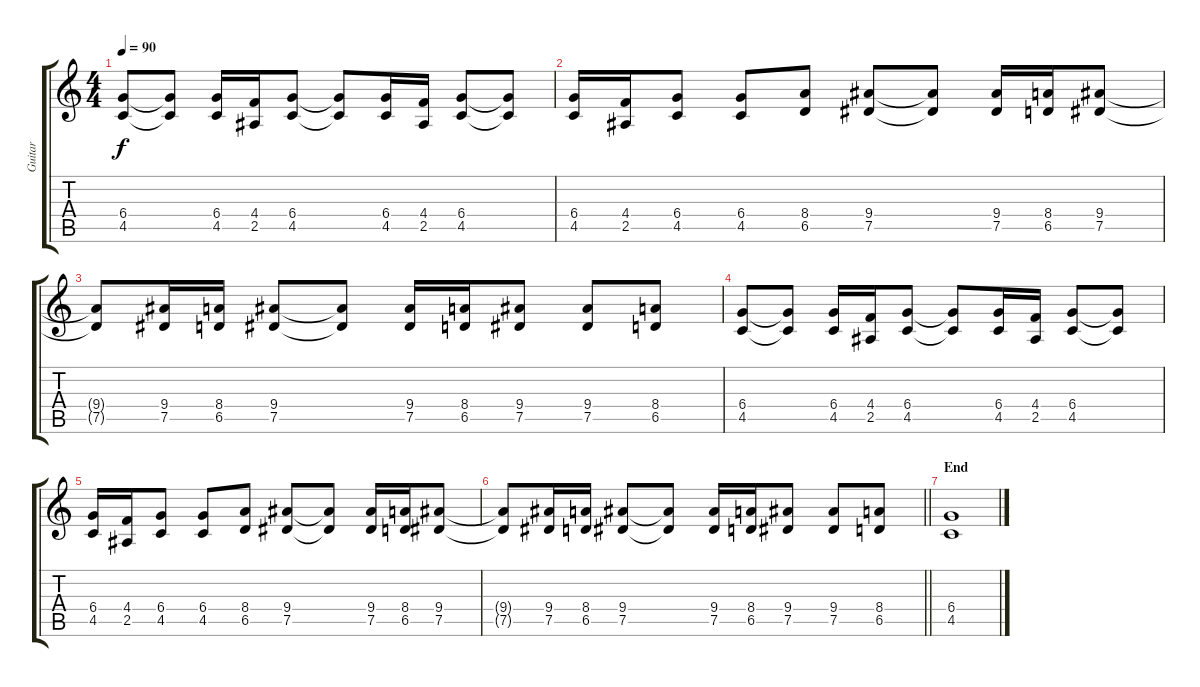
\track ("Guitar" "Guitar") {instrument distortionguitar}
\staff {score tabs}
\tuning (Eb4 Bb3 Gb3 Db3 Ab2 Eb2) {hide}
\ts (4 4)
\tempo 90
\clef g2
\ks c
(6.4 4.5).8{dy f} (6.4{t} 4.5{t}).8 (6.4 4.5).16 (4.4 2.5).16 (6.4 4.5).8 (6.4{t} 4.5{t}).8 (6.4 4.5).16 (4.4 2.5).16 (6.4 4.5).8 (6.4{t} 4.5{t}).8 |
(6.4 4.5).16 (4.4 2.5).16 (6.4 4.5).8 (6.4 4.5).8 (8.4 6.5).8 (9.4 7.5).8 (9.4{t} 7.5{t}).8 (9.4 7.5).16 (8.4 6.5).16 (9.4 7.5).8 |
(9.4{t} 7.5{t}).8 (9.4 7.5).16 (8.4 6.5).16 (9.4 7.5).8 (9.4{t} 7.5{t}).8 (9.4 7.5).16 (8.4 6.5).16 (9.4 7.5).8 (9.4 7.5).8 (8.4 6.5).8 |
(6.4 4.5).8 (6.4{t} 4.5{t}).8 (6.4 4.5).16 (4.4 2.5).16 (6.4 4.5).8 (6.4{t} 4.5{t}).8 (6.4 4.5).16 (4.4 2.5).16 (6.4 4.5).8 (6.4{t} 4.5{t}).8 |
(6.4 4.5).16 (4.4 2.5).16 (6.4 4.5).8 (6.4 4.5).8 (8.4 6.5).8 (9.4 7.5).8 (9.4{t} 7.5{t}).8 (9.4 7.5).16 (8.4 6.5).16 (9.4 7.5).8 |
\barLineRight lightlight
(9.4{t} 7.5{t}).8 (9.4 7.5).16 (8.4 6.5).16 (9.4 7.5).8 (9.4{t} 7.5{t}).8 (9.4 7.5).16 (8.4 6.5).16 (9.4 7.5).8 (9.4 7.5).8 (8.4 6.5).8 |
\section ("" "End")
(6.4 4.5).1
